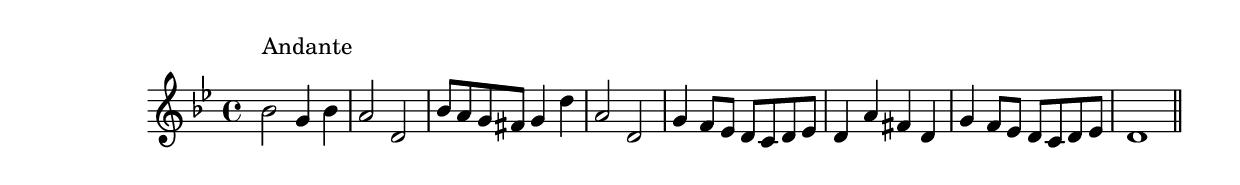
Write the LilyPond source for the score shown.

\version "2.14.0"
%{\header {
  title = "My Field (Russia)"
  composer = "anonymous"
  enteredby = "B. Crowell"
}%}
\score{{\key g \minor
\time 4/4
%{\tempo 4=110
%}\transpose f g'{\relative as {
  as2^\markup{\column { "Andante" " " }} f4 as | g2 c,2 | as'8 g f e f4 c' | g2 c, | f4 es8 des c bes c des | c4 g' e c | f4 es8 des c bes c des | c1
  \bar "||"
}}

}}